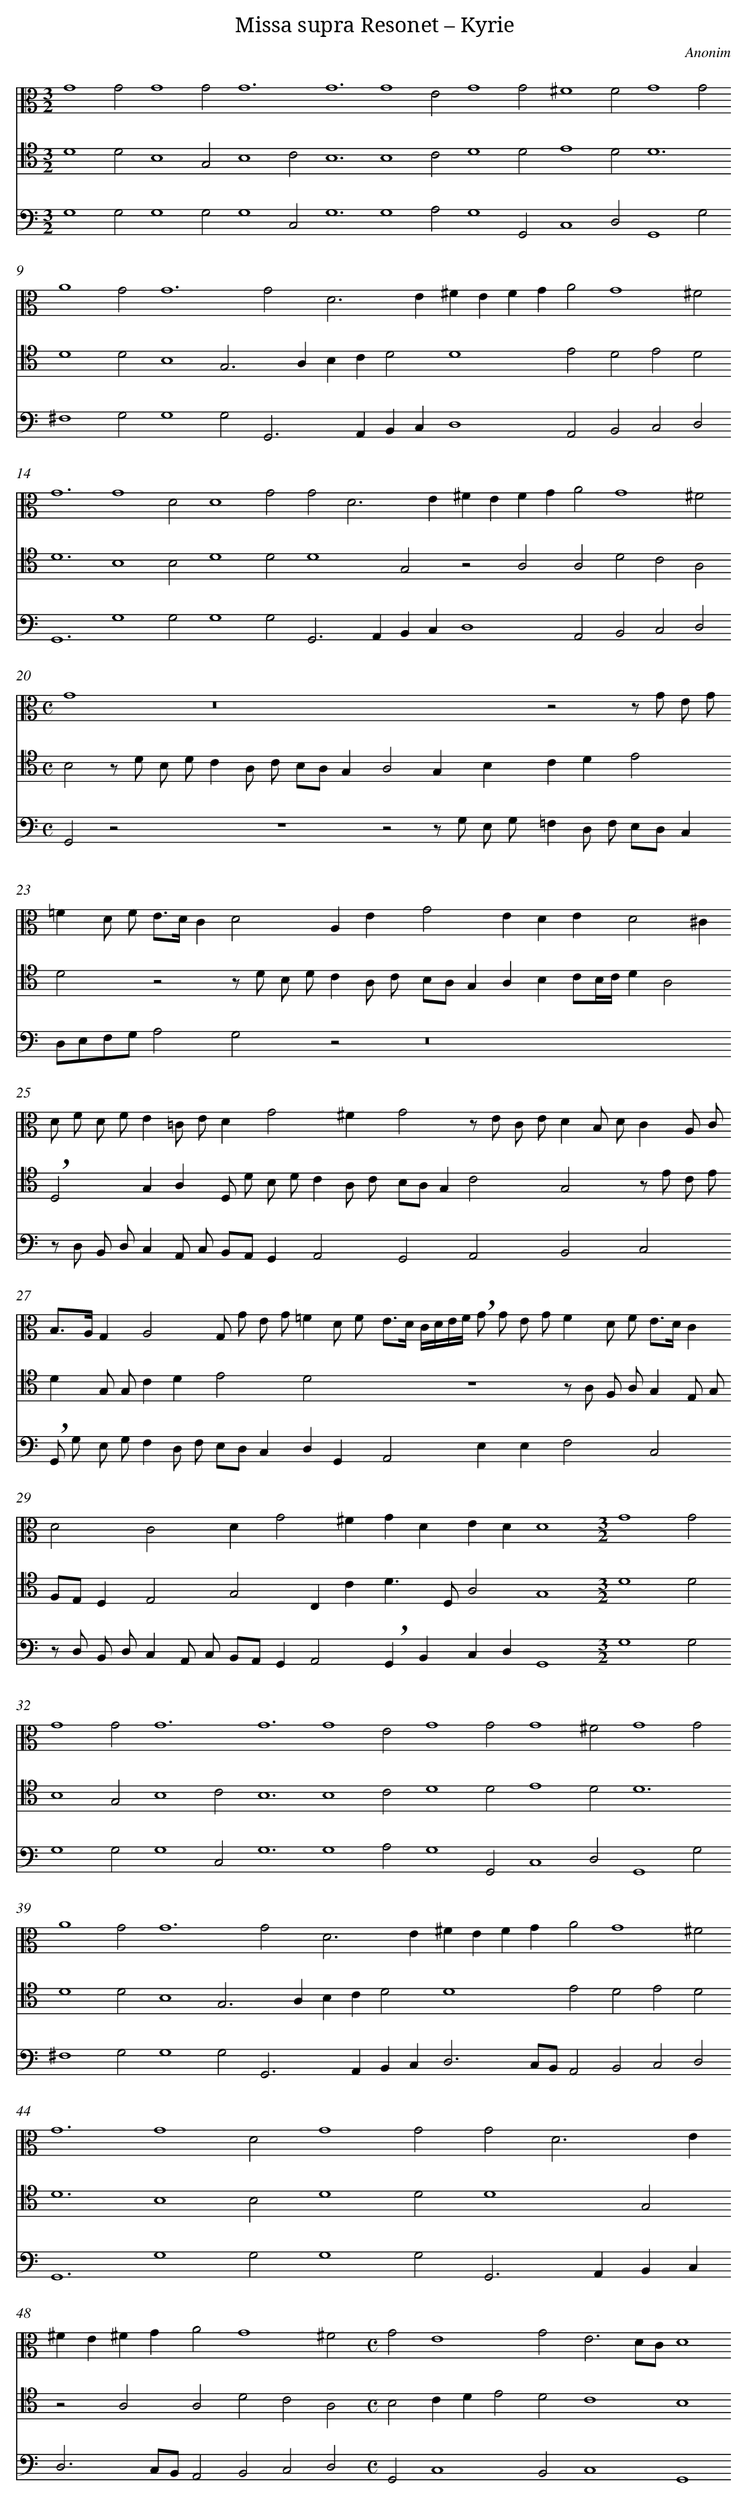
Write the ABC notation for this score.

X:1
T: Missa supra Resonet – Kyrie
C: Anonim
L: 1/8
M: 3/2
V: 1 clef=alto
V: 2 clef=tenor
V: 3 clef=bass
K: C
[V:1] G8G4 [|]
[V:2] D8D4 [|]
[V:3] G,8G,4 [|]
[V:1] G8G4 [|]
[V:2] B,8G,4 [|]
[V:3] G,8G,4 [|]
[V:1] G12 [|]
[V:2] B,8C4 [|]
[V:3] G,8C,4 [|]
[V:1] G12 [|]
[V:2] B,12 [|]
[V:3] G,12 [|]
[V:1] G8E4 [|]
[V:2] B,8C4 [|]
[V:3] G,8A,4 [|]
[V:1] G8G4 [|]
[V:2] D8D4 [|]
[V:3] G,8G,,4 [|]
[V:1] ^F8F4 [|]
[V:2] E8D4 [|]
[V:3] C,8D,4 [|]
[V:1] G8G4 [|]
[V:2] D12 [|]
[V:3] G,,8G,4 [|]
[V:1] A8G4 [|]
[V:2] D8D4 [|]
[V:3] ^F,8G,4 [|]
[V:1] G12 [|]
[V:2] B,8G,6 [|]
[V:3] G,8G,4 [|]
[V:1] G4D6E2 [|]
[V:2] A,2B,2C2D4 [|]
[V:3] G,,4>A,,4B,,2C,2 [|]
[V:1] ^F2E2F2G2A4 [|]
[V:2] D8E4 [|]
[V:3] D,8A,,4 [|]
[V:1] G8^F4 [|]
[V:2] D4E4D4 [|]
[V:3] B,,4C,4D,4 [|]
[V:1] G12 [|]
[V:2] D12 [|]
[V:3] G,,12 [|]
[V:1] G8D4 [|]
[V:2] B,8B,4 [|]
[V:3] G,8G,4 [|]
[V:1] D8G4 [|]
[V:2] D8D4 [|]
[V:3] G,8G,4 [|]
[V:1] G4D6E2 [|]
[V:2] D8G,4 [|]
[V:3] G,,4>A,,4B,,2C,2 [|]
[V:1] ^F2E2F2G2A4 [|]
[V:2] z4A,4A,4 [|]
[V:3] D,8A,,4 [|]
[V:1] G8^F4 [|]
[V:2] D4C4A,4 [|]
[V:3] B,,4C,4D,4 [|]
[V:1] [M:C]G8z16 [|]
[V:2] [M:C]B,4z D B, DC2A, C B,A,G,2 [|]
[V:3] [M:C]G,,4z4z8 [|]
[V:1] z4z G E G [|]
[V:2] A,4G,2B,2C2D2E4 [|]
[V:3] z4z G, E, G,=F,2D, F, E,D,C,2 [|]
[V:1] =F2D F E>DC2D4A,2E2 [|]
[V:2] D4z4z D B, DC2A, C [|]
[V:3] D,E,F,G,A,4G,4z4 [|]
[V:1] G4E2D2E2D4^C2 [|]
[V:2] B,A,G,2A,2B,2CB,/C/D2A,4 [|]
[V:3] z16 [|]
[V:1] D F D FE2=C ED2G4^F2 [|]
[V:2] !breath!D,4G,2A,2D, D B, DC2A, C [|]
[V:3] z D, B,, D,C,2A,, C, B,,A,,G,,2A,,4 [|]
[V:1] G4z E C ED2B, DC2A, C [|]
[V:2] B,A,G,2C4G,4z E C E [|]
[V:3] G,,4A,,4B,,4C,4 [|]
[V:1] B,>A,G,2A,4G, G E G=F2D F [|]
[V:2] D2G, G,C2D2E4D4 [|]
[V:3] !breath!G,, G, E, G,F,2D, F, E,D,C,2D,2G,,2 [|]
[V:1] E>D C/D/E/F/ !breath!G G E GF2D F E>DC2 [|]
[V:2] z8z A, F, A,G,2E, G, [|]
[V:3] A,,4E,2E,2F,4C,4 [|]
[V:1] D4C4D2G4^F2 [|]
[V:2] F,E,D,2E,4G,4C,2C2 [|]
[V:3] z D, B,, D,C,2A,, C, B,,A,,G,,2A,,4 [|]
[V:1] G2D2E2D2D8 [|]
[V:2] D2>D,2A,4G,8 [|]
[V:3] !breath!G,,2B,,2C,2D,2G,,8 [|]
[V:1] [M:3/2]G8G4 [|]
[V:2] [M:3/2]D8D4 [|]
[V:3] [M:3/2]G,8G,4 [|]
[V:1] G8G4 [|]
[V:2] B,8G,4 [|]
[V:3] G,8G,4 [|]
[V:1] G12 [|]
[V:2] B,8C4 [|]
[V:3] G,8C,4 [|]
[V:1] G12 [|]
[V:2] B,12 [|]
[V:3] G,12 [|]
[V:1] G8E4 [|]
[V:2] B,8C4 [|]
[V:3] G,8A,4 [|]
[V:1] G8G4 [|]
[V:2] D8D4 [|]
[V:3] G,8G,,4 [|]
[V:1] G8^F4 [|]
[V:2] E8D4 [|]
[V:3] C,8D,4 [|]
[V:1] G8G4 [|]
[V:2] D12 [|]
[V:3] G,,8G,4 [|]
[V:1] A8G4 [|]
[V:2] D8D4 [|]
[V:3] ^F,8G,4 [|]
[V:1] G12 [|]
[V:2] B,8G,6 [|]
[V:3] G,8G,4 [|]
[V:1] G4D6E2 [|]
[V:2] A,2B,2C2D4 [|]
[V:3] G,,4>A,,4B,,2C,2 [|]
[V:1] ^F2E2F2G2A4 [|]
[V:2] D8E4 [|]
[V:3] D,6C,B,,A,,4 [|]
[V:1] G8^F4 [|]
[V:2] D4E4D4 [|]
[V:3] B,,4C,4D,4 [|]
[V:1] G12 [|]
[V:2] D12 [|]
[V:3] G,,12 [|]
[V:1] G8D4 [|]
[V:2] B,8B,4 [|]
[V:3] G,8G,4 [|]
[V:1] G8G4 [|]
[V:2] D8D4 [|]
[V:3] G,8G,4 [|]
[V:1] G4D6E2 [|]
[V:2] D8G,4 [|]
[V:3] G,,4>A,,4B,,2C,2 [|]
[V:1] ^F2E2^F2G2A4 [|]
[V:2] z4A,4A,4 [|]
[V:3] D,6C,B,,A,,4 [|]
[V:1] G8^F4 [|]
[V:2] D4C4A,4 [|]
[V:3] B,,4C,4D,4 [|]
[V:1] [M:C]G4E8G4 [|]
[V:2] [M:C]B,4C2D2E4D4 [|]
[V:3] [M:C]G,,4C,8B,,4 [|]
[V:1] E6DCD8 [|]
[V:2] C8B,8 [|]
[V:3] C,8G,,8 [|]
